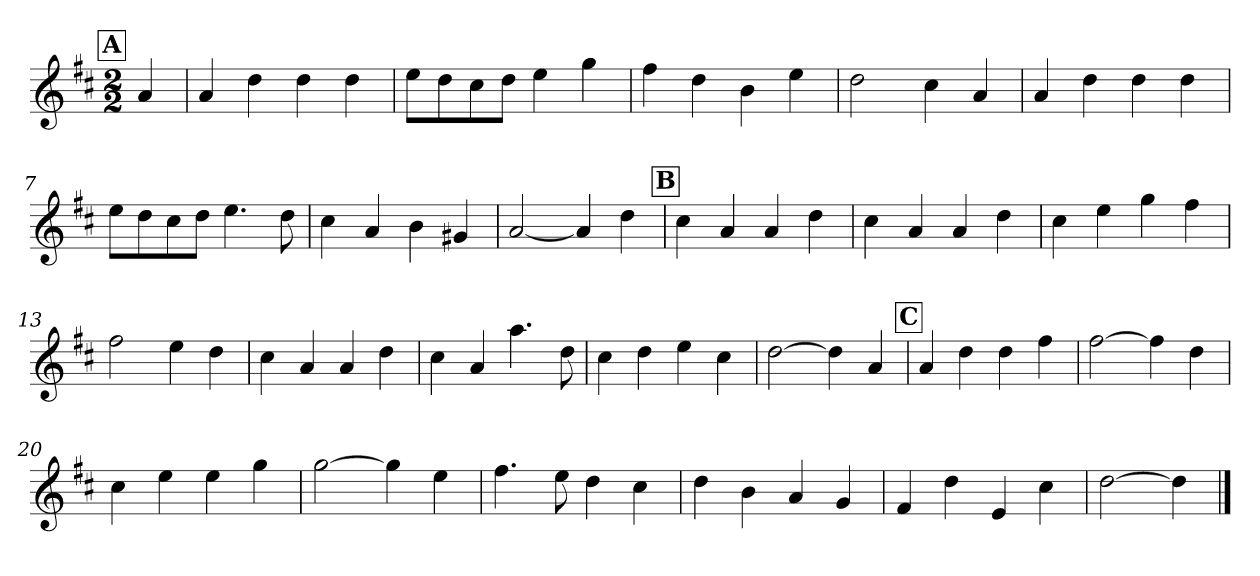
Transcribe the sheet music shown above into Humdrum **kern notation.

**kern
*part1
*staff1
*clefG2
*k[f#c#]
*D:
*M2/2
*MM220
!!LO:REH:place=s1:a:B:fs=14:t=A
=1
4a/
=2
4a/
4dd\
4dd\
4dd\
=3
8ee\L
8dd\
8cc#\
8dd\J
4ee\
4gg\
=4
4ff#\
4dd\
4b\
4ee\
=5
2dd\
4cc#\
4a/
=6
4a/
4dd\
4dd\
4dd\
=7
8ee\L
8dd\
8cc#\
8dd\J
4.ee\
8dd\
=8
4cc#\
4a/
4b\
4g#X/
=9
[2a/
4a/]
4dd\
!!LO:LB:g=z
!!LO:REH:place=s1:a:B:fs=14:t=B
=10
4cc#\
4a/
4a/
4dd\
=11
4cc#\
4a/
4a/
4dd\
=12
4cc#\
4ee\
4gg\
4ff#\
=13
2ff#\
4ee\
4dd\
=14
4cc#\
4a/
4a/
4dd\
=15
4cc#\
4a/
4.aa\
8dd\
=16
4cc#\
4dd\
4ee\
4cc#\
=17
[2dd\
4dd\]
4a/
!!LO:REH:place=s1:a:B:fs=14:t=C
=18
4a/
4dd\
4dd\
4ff#\
=19
[2ff#\
4ff#\]
4dd\
!!LO:LB:g=z
=20
4cc#\
4ee\
4ee\
4gg\
=21
[2gg\
4gg\]
4ee\
=22
4.ff#\
8ee\
4dd\
4cc#\
=23
4dd\
4b\
4a/
4g/
=24
4f#/
4dd\
4e/
4cc#\
=25
[2dd\
4dd\]
==
*-
